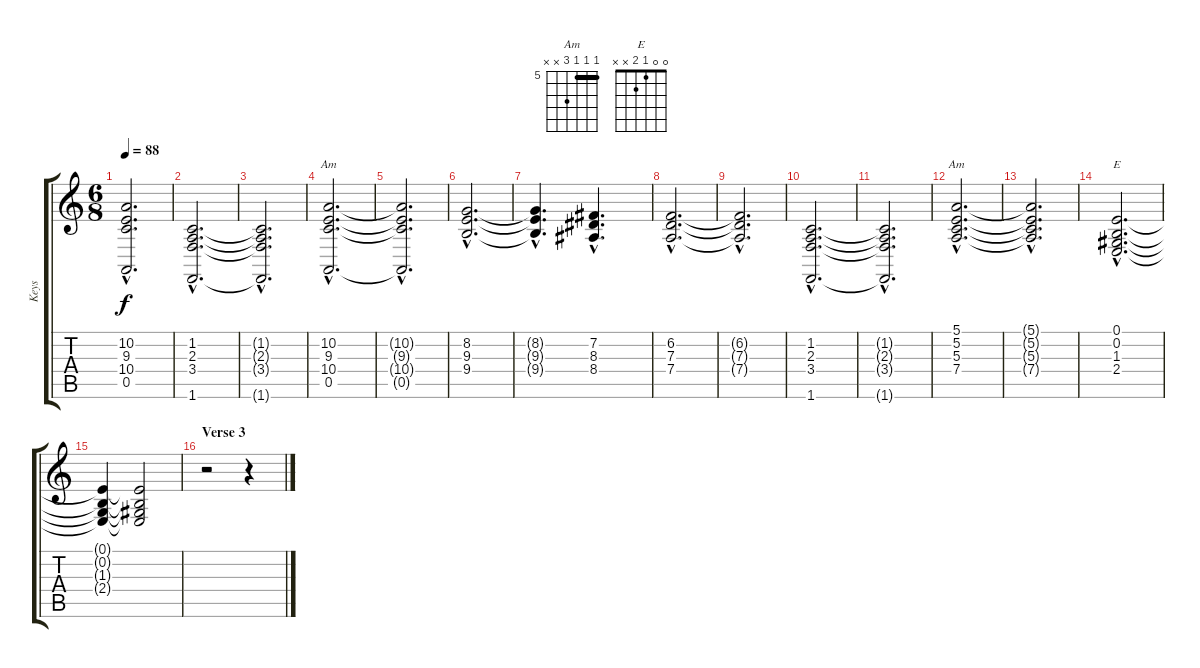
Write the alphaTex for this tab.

\track ("Keys" "Keys") {instrument choiraahs}
\staff {score tabs}
\tuning (E4 B3 G3 D3 A2 E2) {hide}
\chord ("Am" 8 10 9 10 0 x) {firstfret 8}
\chord ("Am" 5 5 5 7 x x) {firstfret 5 barre 5}
\chord ("E" 0 0 1 2 x x)
\ts (6 8)
\tempo 88
\clef g2
\ks c
(10.2{hac t} 9.3{hac t} 10.4{hac t} 0.5{hac t}).2{d dy f} |
(1.2{hac} 2.3{hac} 3.4{hac} 1.6{hac}).2{d} |
(1.2{hac t} 2.3{hac t} 3.4{hac t} 1.6{hac t}).2{d} |
(10.2{hac} 9.3{hac} 10.4{hac} 0.5{hac}).2{d ch "Am"} |
(10.2{hac t} 9.3{hac t} 10.4{hac t} 0.5{hac t}).2{d} |
(8.2{hac} 9.3{hac} 9.4{hac}).2{d} |
(8.2{hac t} 9.3{hac t} 9.4{hac t}).4{d} (7.2{hac} 8.3{hac} 8.4{hac}).4{d} |
(6.2{hac} 7.3{hac} 7.4{hac}).2{d} |
(6.2{hac t} 7.3{hac t} 7.4{hac t}).2{d} |
(1.2{hac} 2.3{hac} 3.4{hac} 1.6{hac}).2{d} |
(1.2{hac t} 2.3{hac t} 3.4{hac t} 1.6{hac t}).2{d} |
(5.1{hac} 5.2{hac} 5.3{hac} 7.4{hac}).2{d ch "Am"} |
(5.1{hac t} 5.2{hac t} 5.3{hac t} 7.4{hac t}).2{d} |
(0.1{hac} 0.2{hac} 1.3{hac} 2.4{hac}).2{d ch "E"} |
(0.1{t} 0.2{t} 1.3{t} 2.4{t}).4 (0.1{t} 0.2{t} 1.3{t} 2.4{t}).2{volume 4 instrument choiraahs} |
\section ("" "Verse 3")
r.2 r.4
